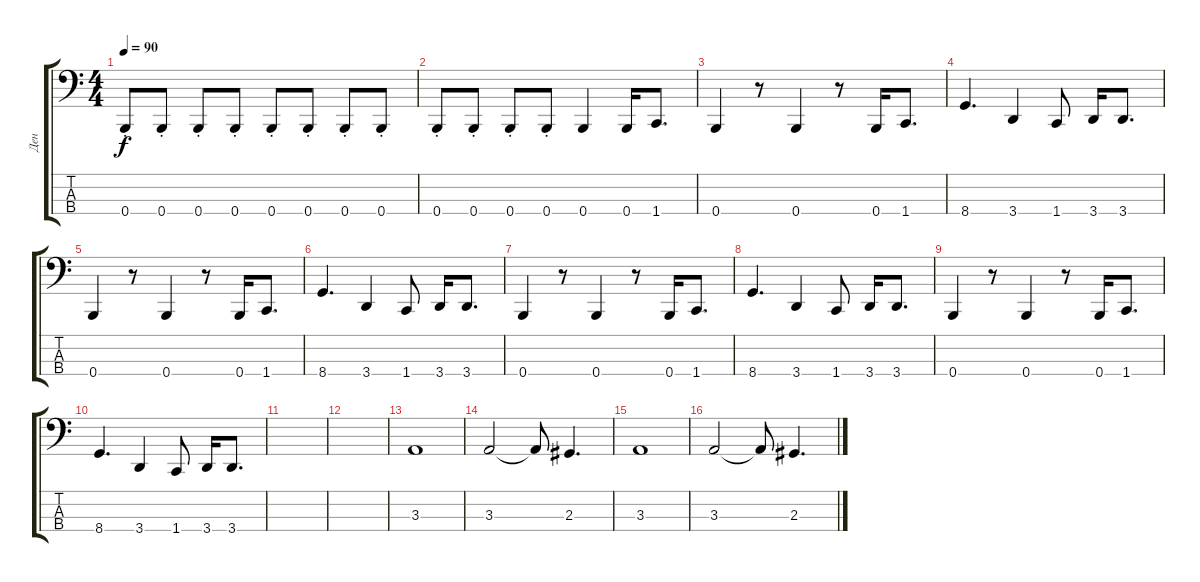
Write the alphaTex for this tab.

\track ("Ден" "Ден") {instrument electricbasspick}
\staff {score tabs}
\tuning (E2 B1 Gb1 B0) {hide}
\ts (4 4)
\tempo 90
\clef f4
\ks c
0.4{st}.8{dy f} 0.4{st}.8 0.4{st}.8 0.4{st}.8 0.4{st}.8 0.4{st}.8 0.4{st}.8 0.4{st}.8 |
0.4{st}.8 0.4{st}.8 0.4{st}.8 0.4{st}.8 0.4.4 0.4.16 1.4.8{d} |
0.4.4 r.8 0.4.4 r.8 0.4.16 1.4.8{d} |
8.4.4{d} 3.4.4 1.4.8 3.4.16 3.4.8{d} |
0.4.4 r.8 0.4.4 r.8 0.4.16 1.4.8{d} |
8.4.4{d} 3.4.4 1.4.8 3.4.16 3.4.8{d} |
0.4.4 r.8 0.4.4 r.8 0.4.16 1.4.8{d} |
8.4.4{d} 3.4.4 1.4.8 3.4.16 3.4.8{d} |
0.4.4 r.8 0.4.4 r.8 0.4.16 1.4.8{d} |
8.4.4{d} 3.4.4 1.4.8 3.4.16 3.4.8{d} |
|
|
3.3.1 |
3.3.2 3.3{t}.8 2.3.4{d} |
3.3.1 |
3.3.2 3.3{t}.8 2.3.4{d}
